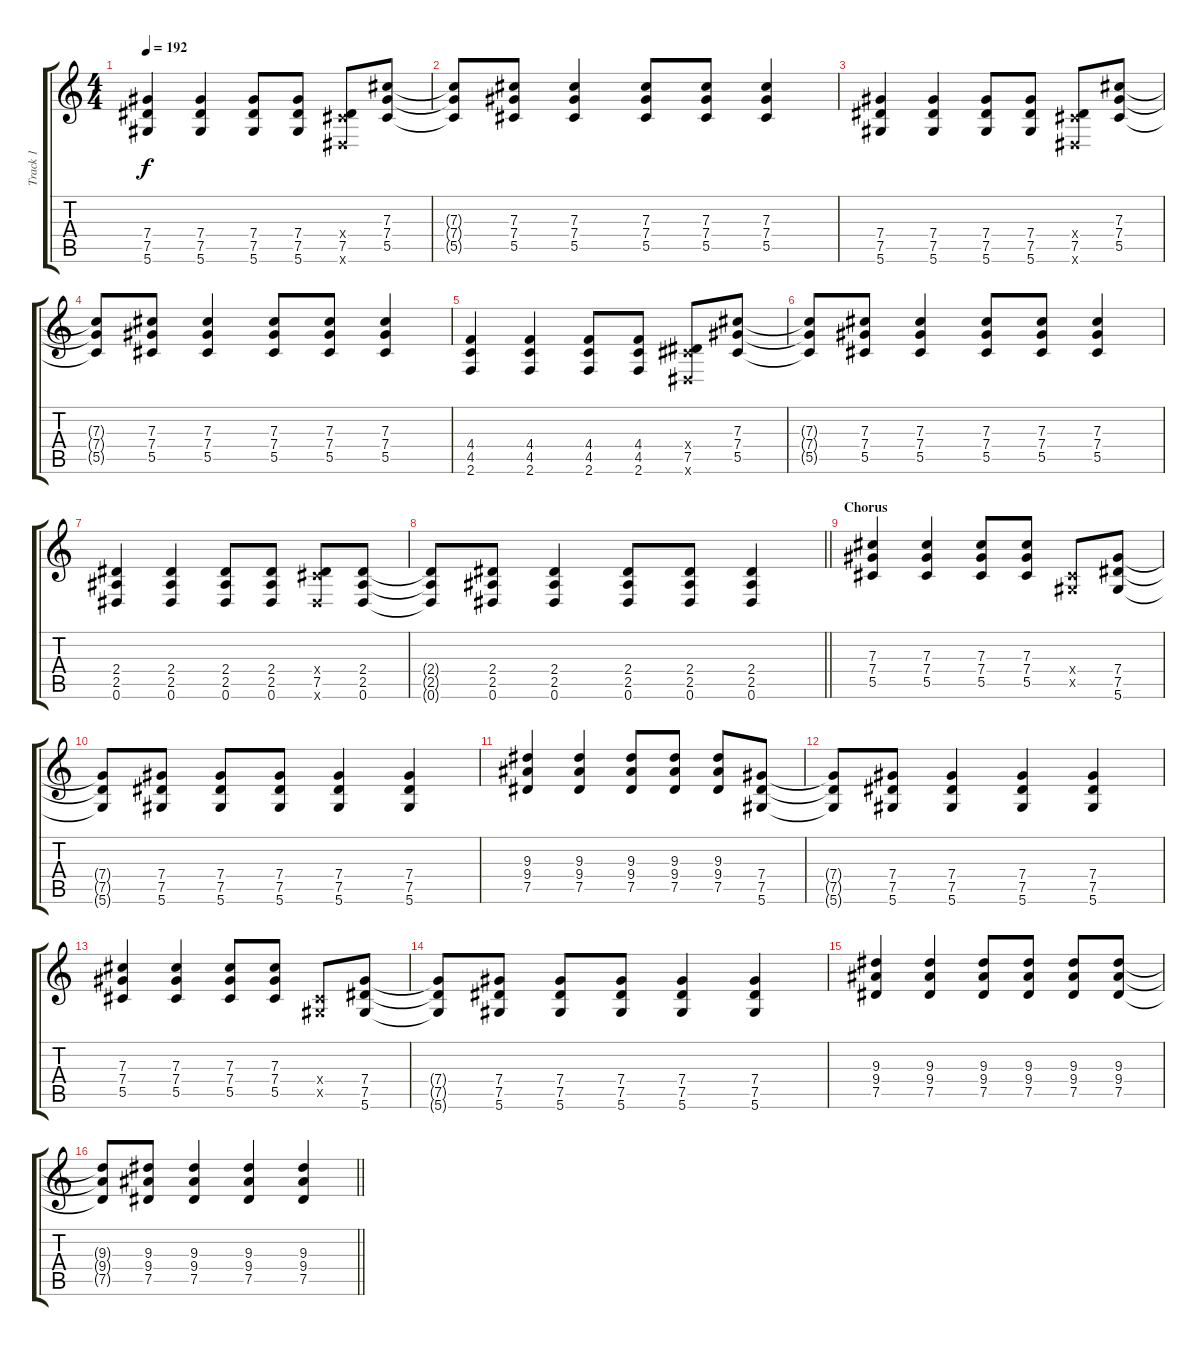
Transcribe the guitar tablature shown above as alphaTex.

\track ("Track 1" "Track 1") {instrument distortionguitar}
\staff {score tabs}
\tuning (Eb4 Bb3 Gb3 Db3 Ab2 Eb2) {hide}
\ts (4 4)
\tempo 192
\clef g2
\ks c
(7.4 7.5 5.6).4{dy f} (7.4 7.5 5.6).4 (7.4 7.5 5.6).8 (7.4 7.5 5.6).8 (0.4{x} 7.5 0.6{x}).8 (7.3 7.4 5.5).8 |
(7.3{t} 7.4{t} 5.5{t}).8 (7.3 7.4 5.5).8 (7.3 7.4 5.5).4 (7.3 7.4 5.5).8 (7.3 7.4 5.5).8 (7.3 7.4 5.5).4 |
(7.4 7.5 5.6).4 (7.4 7.5 5.6).4 (7.4 7.5 5.6).8 (7.4 7.5 5.6).8 (0.4{x} 7.5 0.6{x}).8 (7.3 7.4 5.5).8 |
(7.3{t} 7.4{t} 5.5{t}).8 (7.3 7.4 5.5).8 (7.3 7.4 5.5).4 (7.3 7.4 5.5).8 (7.3 7.4 5.5).8 (7.3 7.4 5.5).4 |
(4.4 4.5 2.6).4 (4.4 4.5 2.6).4 (4.4 4.5 2.6).8 (4.4 4.5 2.6).8 (0.4{x} 7.5 0.6{x}).8 (7.3 7.4 5.5).8 |
(7.3{t} 7.4{t} 5.5{t}).8 (7.3 7.4 5.5).8 (7.3 7.4 5.5).4 (7.3 7.4 5.5).8 (7.3 7.4 5.5).8 (7.3 7.4 5.5).4 |
(2.4 2.5 0.6).4 (2.4 2.5 0.6).4 (2.4 2.5 0.6).8 (2.4 2.5 0.6).8 (0.4{x} 7.5 0.6{x}).8 (2.4 2.5 0.6).8 |
\barLineRight lightlight
(2.4{t} 2.5{t} 0.6{t}).8 (2.4 2.5 0.6).8 (2.4 2.5 0.6).4 (2.4 2.5 0.6).8 (2.4 2.5 0.6).8 (2.4 2.5 0.6).4 |
\section ("" "Chorus")
(7.3 7.4 5.5).4 (7.3 7.4 5.5).4 (7.3 7.4 5.5).8 (7.3 7.4 5.5).8 (0.4{x} 0.5{x}).8 (7.4 7.5 5.6).8 |
(7.4{t} 7.5{t} 5.6{t}).8 (7.4 7.5 5.6).8 (7.4 7.5 5.6).8 (7.4 7.5 5.6).8 (7.4 7.5 5.6).4 (7.4 7.5 5.6).4 |
(9.3 9.4 7.5).4 (9.3 9.4 7.5).4 (9.3 9.4 7.5).8 (9.3 9.4 7.5).8 (9.3 9.4 7.5).8 (7.4 7.5 5.6).8 |
(7.4{t} 7.5{t} 5.6{t}).8 (7.4 7.5 5.6).8 (7.4 7.5 5.6).4 (7.4 7.5 5.6).4 (7.4 7.5 5.6).4 |
(7.3 7.4 5.5).4 (7.3 7.4 5.5).4 (7.3 7.4 5.5).8 (7.3 7.4 5.5).8 (0.4{x} 0.5{x}).8 (7.4 7.5 5.6).8 |
(7.4{t} 7.5{t} 5.6{t}).8 (7.4 7.5 5.6).8 (7.4 7.5 5.6).8 (7.4 7.5 5.6).8 (7.4 7.5 5.6).4 (7.4 7.5 5.6).4 |
(9.3 9.4 7.5).4 (9.3 9.4 7.5).4 (9.3 9.4 7.5).8 (9.3 9.4 7.5).8 (9.3 9.4 7.5).8 (9.3 9.4 7.5).8 |
\barLineRight lightlight
(9.3{t} 9.4{t} 7.5{t}).8 (9.3 9.4 7.5).8 (9.3 9.4 7.5).4 (9.3 9.4 7.5).4 (9.3 9.4 7.5).4
